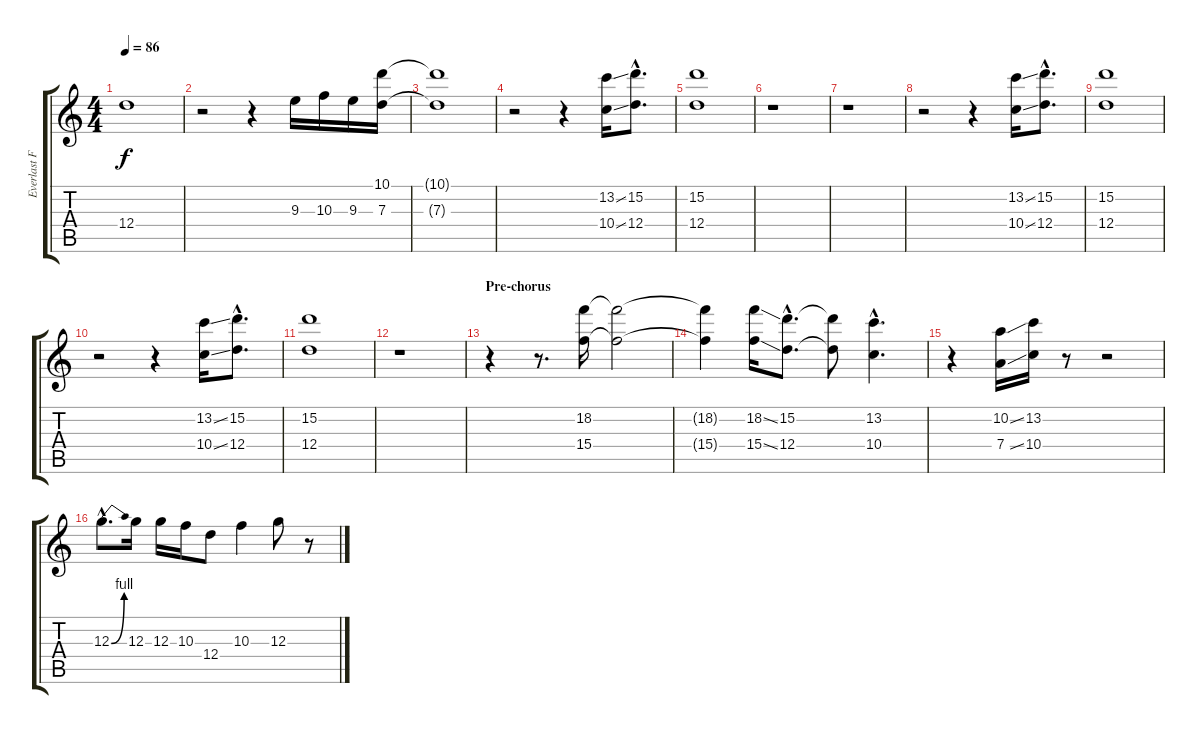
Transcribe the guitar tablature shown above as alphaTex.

\track ("Everlast Fills" "Everlast F") {instrument acousticguitarsteel}
\staff {score tabs}
\tuning (E4 B3 G3 D3 A2 E2) {hide}
\ts (4 4)
\tempo 86
\clef g2
\ks c
12.4.1{dy f} |
r.2 r.4 9.3.16 10.3.16 9.3.16 (10.1 7.3).16 |
(10.1{t} 7.3{t}).1 |
r.2 r.4 (13.2{ss} 10.4{ss}).16 (15.2{hac} 12.4{hac}).8{d} |
(15.2 12.4).1 |
r.1 |
r.1 |
r.2 r.4 (13.2{ss} 10.4{ss}).16 (15.2{hac} 12.4{hac}).8{d} |
(15.2 12.4).1 |
r.2 r.4 (13.2{ss} 10.4{ss}).16 (15.2{hac} 12.4{hac}).8{d} |
(15.2 12.4).1 |
r.1 |
\section ("" "Pre-chorus")
r.4 r.8{d} (18.2 15.4).16 (18.2{t} 15.4{t}).2 |
(18.2{t} 15.4{t}).4 (18.2{ss} 15.4{ss}).16 (15.2{hac} 12.4{hac}).8{d} (15.2{t} 12.4{t}).8 (13.2{hac} 10.4{hac}).4{d} |
r.4 (10.2{ss} 7.4{ss}).16 (13.2 10.4).16 r.8 r.2 |
12.3{be (bend 0 0 60 4) hac}.8{d} 12.3.16 12.3.16 10.3.16 12.4.8 10.3.4 12.3.8 r.8
